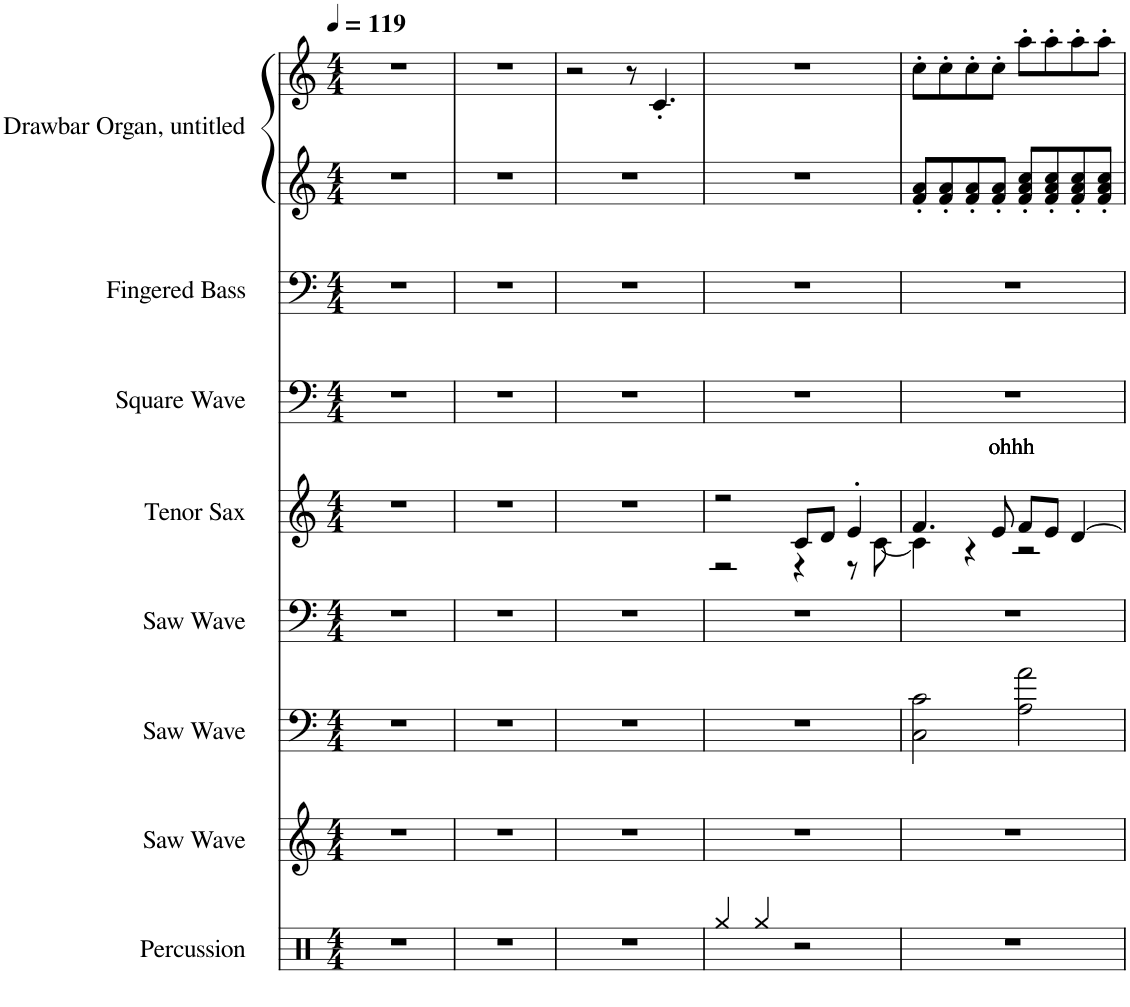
**kern	**kern	**kern	**kern	**kern	**kern	**text	**kern	**kern	**kern
*part8	*part7	*part6	*part5	*part4	*part3	*part3	*part2	*part1	*part1
*staff9	*staff8	*staff7	*staff6	*staff5	*staff4	*staff4	*staff3	*staff2	*staff1
*I"Percussion	*I"Saw Wave	*I"Saw Wave	*I"Saw Wave	*I"Tenor Sax	*I"Square Wave	*	*I"Fingered Bass	*I"Drawbar Organ, untitled	*
*	*	*	*	*I'T Sax	*	*	*	*	*
*clefX	*clefG2	*clefF4	*clefF4	*clefG2	*clefF4	*	*clefF4	*clefG2	*clefG2
*	*	*	*	*Trd8c14	*	*	*	*	*
*k[]	*k[]	*k[]	*k[]	*k[]	*k[]	*	*k[]	*k[]	*k[]
*M4/4	*M4/4	*M4/4	*M4/4	*M4/4	*M4/4	*	*M4/4	*M4/4	*M4/4
*MM119	*MM119	*MM119	*MM119	*MM119	*MM119	*	*MM119	*MM119	*MM119
=1	=1	=1	=1	=1	=1	=1	=1	=1	=1
1r	1r	1r	1r	1r	1r	.	1r	1r	1r
=2	=2	=2	=2	=2	=2	=2	=2	=2	=2
1r	1r	1r	1r	1r	1r	.	1r	1r	1r
=3	=3	=3	=3	=3	=3	=3	=3	=3	=3
1r	1r	1r	1r	1r	1r	.	1r	1r	2r
.	.	.	.	.	.	.	.	.	8r
.	.	.	.	.	.	.	.	.	4.c'/
=4	=4	=4	=4	=4	=4	=4	=4	=4	=4
*	*	*	*	*^	*	*	*	*	*
4Rgg/	1r	1r	1r	2r	2r	1r	.	1r	1r	1r
4Rgg/	.	.	.	.	.	.	.	.	.	.
2r	.	.	.	8c/L	4r	.	.	.	.	.
.	.	.	.	8d/J	.	.	.	.	.	.
.	.	.	.	4e'/	8r	.	.	.	.	.
.	.	.	.	.	[8c\	.	.	.	.	.
=5	=5	=5	=5	=5	=5	=5	=5	=5	=5	=5
!	!	!	!	!	!	!	!LO:LY:b	!	!	!
1r	1r	2C\ 2c\	1r	4.f/	4c\]	1r	ohhh	1r	8f/' 8a/'L	8cc'\L
.	.	.	.	.	.	.	.	.	8f/' 8a/'	8cc'\
.	.	.	.	.	4r	.	.	.	8f/' 8a/'	8cc'\
.	.	.	.	8e/	.	.	.	.	8f/' 8a/'J	8cc'\J
.	.	2A\ 2a\	.	8f/L	2r	.	.	.	8f/' 8a/' 8cc/'L	8aa'\L
.	.	.	.	8e/J	.	.	.	.	8f/' 8a/' 8cc/'	8aa'\
.	.	.	.	[4d/	.	.	.	.	8f/' 8a/' 8cc/'	8aa'\
.	.	.	.	.	.	.	.	.	8f/' 8a/' 8cc/'J	8aa'\J
*	*	*	*	*v	*v	*	*	*	*	*
=	=	=	=	=	=	=	=	=	=
*-	*-	*-	*-	*-	*-	*-	*-	*-	*-
